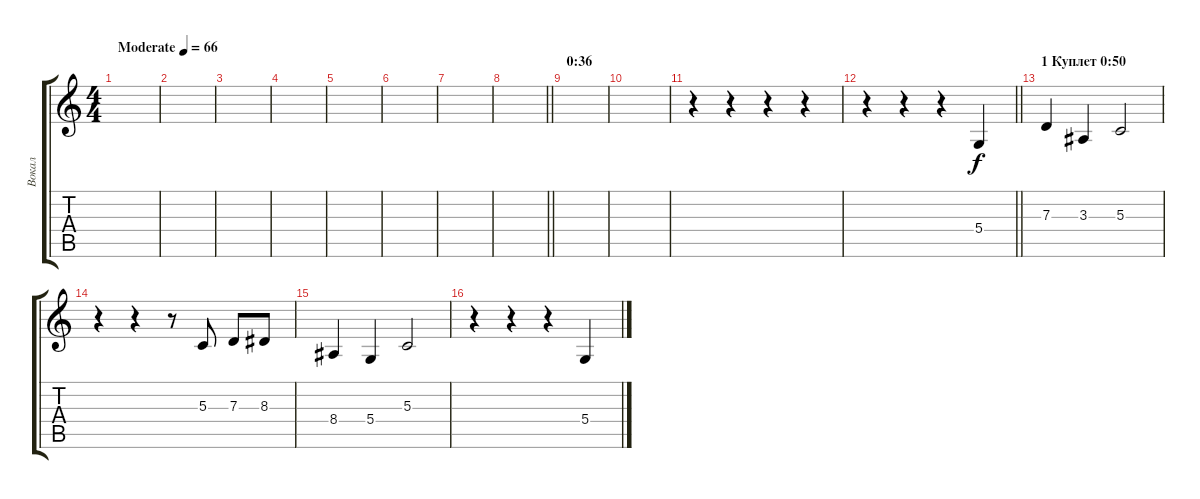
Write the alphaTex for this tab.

\track ("Вокал" "Вокал") {instrument violin}
\staff {score tabs}
\tuning (E4 B3 G3 D3 A2 E2) {hide}
\ts (4 4)
\tempo (66 "Moderate")
\clef g2
\ks c
|
|
|
|
|
|
|
\barLineRight lightlight
|
\section ("" "0:36")
|
|
r.4 r.4 r.4 r.4 |
\barLineRight lightlight
r.4 r.4 r.4 5.4.4 |
\section ("" "1 Куплет 0:50")
7.3.4 3.3.4 5.3.2 |
r.4 r.4 r.8 5.3.8 7.3.8 8.3.8 |
8.4.4 5.4.4 5.3.2 |
r.4 r.4 r.4 5.4.4
